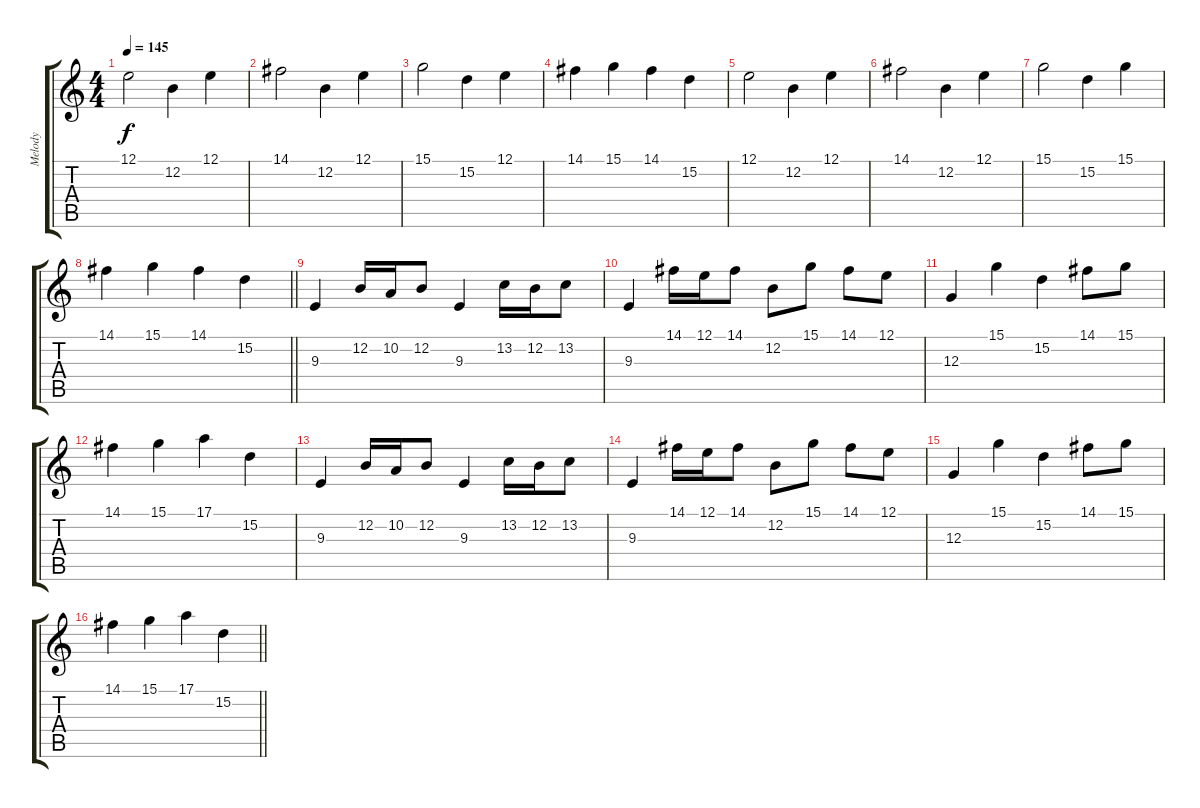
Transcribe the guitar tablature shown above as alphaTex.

\track ("Melody" "Melody") {instrument harmonica}
\staff {score tabs}
\tuning (E4 B3 G3 D3 A2 E2) {hide}
\ts (4 4)
\tempo 145
\clef g2
\ks c
12.1.2{dy f} 12.2.4 12.1.4 |
14.1.2 12.2.4 12.1.4 |
15.1.2 15.2.4 12.1.4 |
14.1.4 15.1.4 14.1.4 15.2.4 |
12.1.2 12.2.4 12.1.4 |
14.1.2 12.2.4 12.1.4 |
15.1.2 15.2.4 15.1.4 |
\barLineRight lightlight
14.1.4 15.1.4 14.1.4 15.2.4 |
9.3.4 12.2.16 10.2.16 12.2.8 9.3.4 13.2.16 12.2.16 13.2.8 |
9.3.4 14.1.16 12.1.16 14.1.8 12.2.8 15.1.8 14.1.8 12.1.8 |
12.3.4 15.1.4 15.2.4 14.1.8 15.1.8 |
14.1.4 15.1.4 17.1.4 15.2.4 |
9.3.4 12.2.16 10.2.16 12.2.8 9.3.4 13.2.16 12.2.16 13.2.8 |
9.3.4 14.1.16 12.1.16 14.1.8 12.2.8 15.1.8 14.1.8 12.1.8 |
12.3.4 15.1.4 15.2.4 14.1.8 15.1.8 |
\barLineRight lightlight
14.1.4 15.1.4 17.1.4 15.2.4
